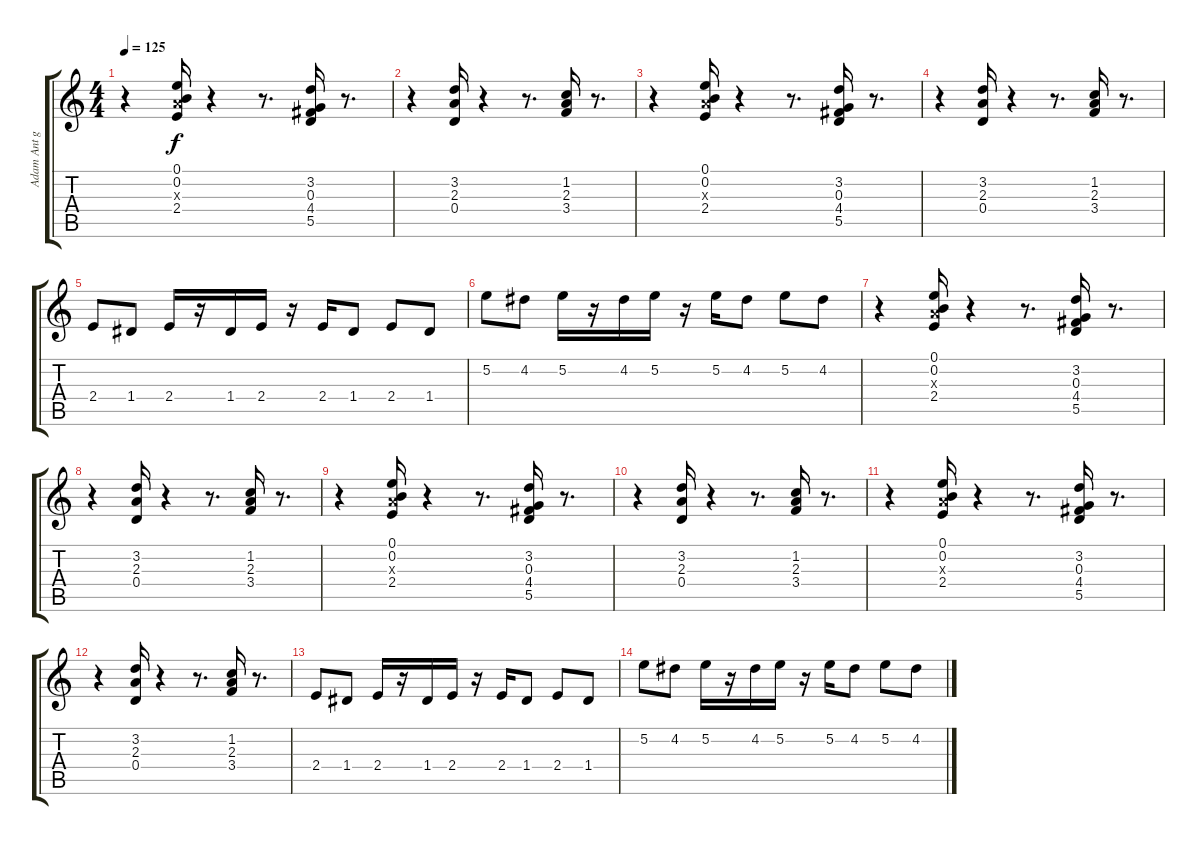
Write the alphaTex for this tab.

\track ("Adam Ant guitare" "Adam Ant g") {instrument electricguitarclean}
\staff {score tabs}
\tuning (E4 B3 G3 D3 A2 E2) {hide}
\ts (4 4)
\tempo 125
\clef g2
\ks c
r.4{dy f} (0.1 0.2 2.3{x} 2.4).16 r.4 r.8{d} (3.2 0.3 4.4 5.5).16 r.8{d} |
r.4 (3.2 2.3 0.4).16 r.4 r.8{d} (1.2 2.3 3.4).16 r.8{d} |
r.4 (0.1 0.2 2.3{x} 2.4).16 r.4 r.8{d} (3.2 0.3 4.4 5.5).16 r.8{d} |
r.4 (3.2 2.3 0.4).16 r.4 r.8{d} (1.2 2.3 3.4).16 r.8{d} |
2.4.8 1.4.8 2.4.16 r.16 1.4.16 2.4.16 r.16 2.4.16 1.4.8 2.4.8 1.4.8 |
5.2.8 4.2.8 5.2.16 r.16 4.2.16 5.2.16 r.16 5.2.16 4.2.8 5.2.8 4.2.8 |
r.4 (0.1 0.2 2.3{x} 2.4).16 r.4 r.8{d} (3.2 0.3 4.4 5.5).16 r.8{d} |
r.4 (3.2 2.3 0.4).16 r.4 r.8{d} (1.2 2.3 3.4).16 r.8{d} |
r.4 (0.1 0.2 2.3{x} 2.4).16 r.4 r.8{d} (3.2 0.3 4.4 5.5).16 r.8{d} |
r.4 (3.2 2.3 0.4).16 r.4 r.8{d} (1.2 2.3 3.4).16 r.8{d} |
r.4 (0.1 0.2 2.3{x} 2.4).16 r.4 r.8{d} (3.2 0.3 4.4 5.5).16 r.8{d} |
r.4 (3.2 2.3 0.4).16 r.4 r.8{d} (1.2 2.3 3.4).16 r.8{d} |
2.4.8 1.4.8 2.4.16 r.16 1.4.16 2.4.16 r.16 2.4.16 1.4.8 2.4.8 1.4.8 |
5.2.8 4.2.8 5.2.16 r.16 4.2.16 5.2.16 r.16 5.2.16 4.2.8 5.2.8 4.2.8
